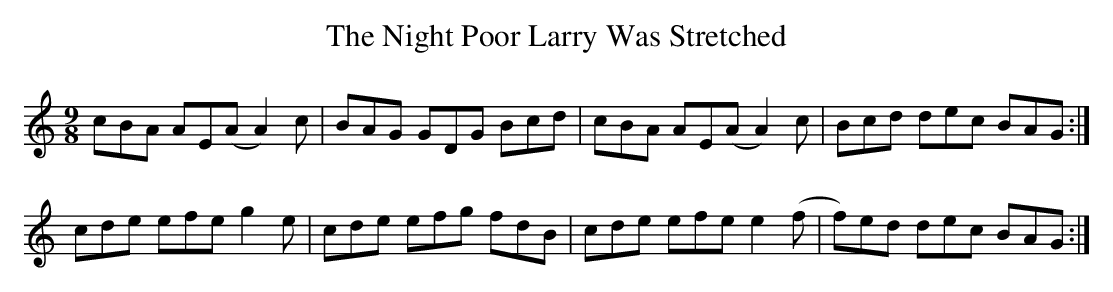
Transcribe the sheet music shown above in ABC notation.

X:1
T:Night Poor Larry Was Stretched, The
M:9/8
L:1/8
K:Amin clef=treble
cBA AE(A A2) c | BAG GDG Bcd | cBA AE(A A2) c |\
Bcd dec BAG :|
cde efe g2 e | cde efg fdB | cde efe e2 (f | f)ed dec BAG :|
